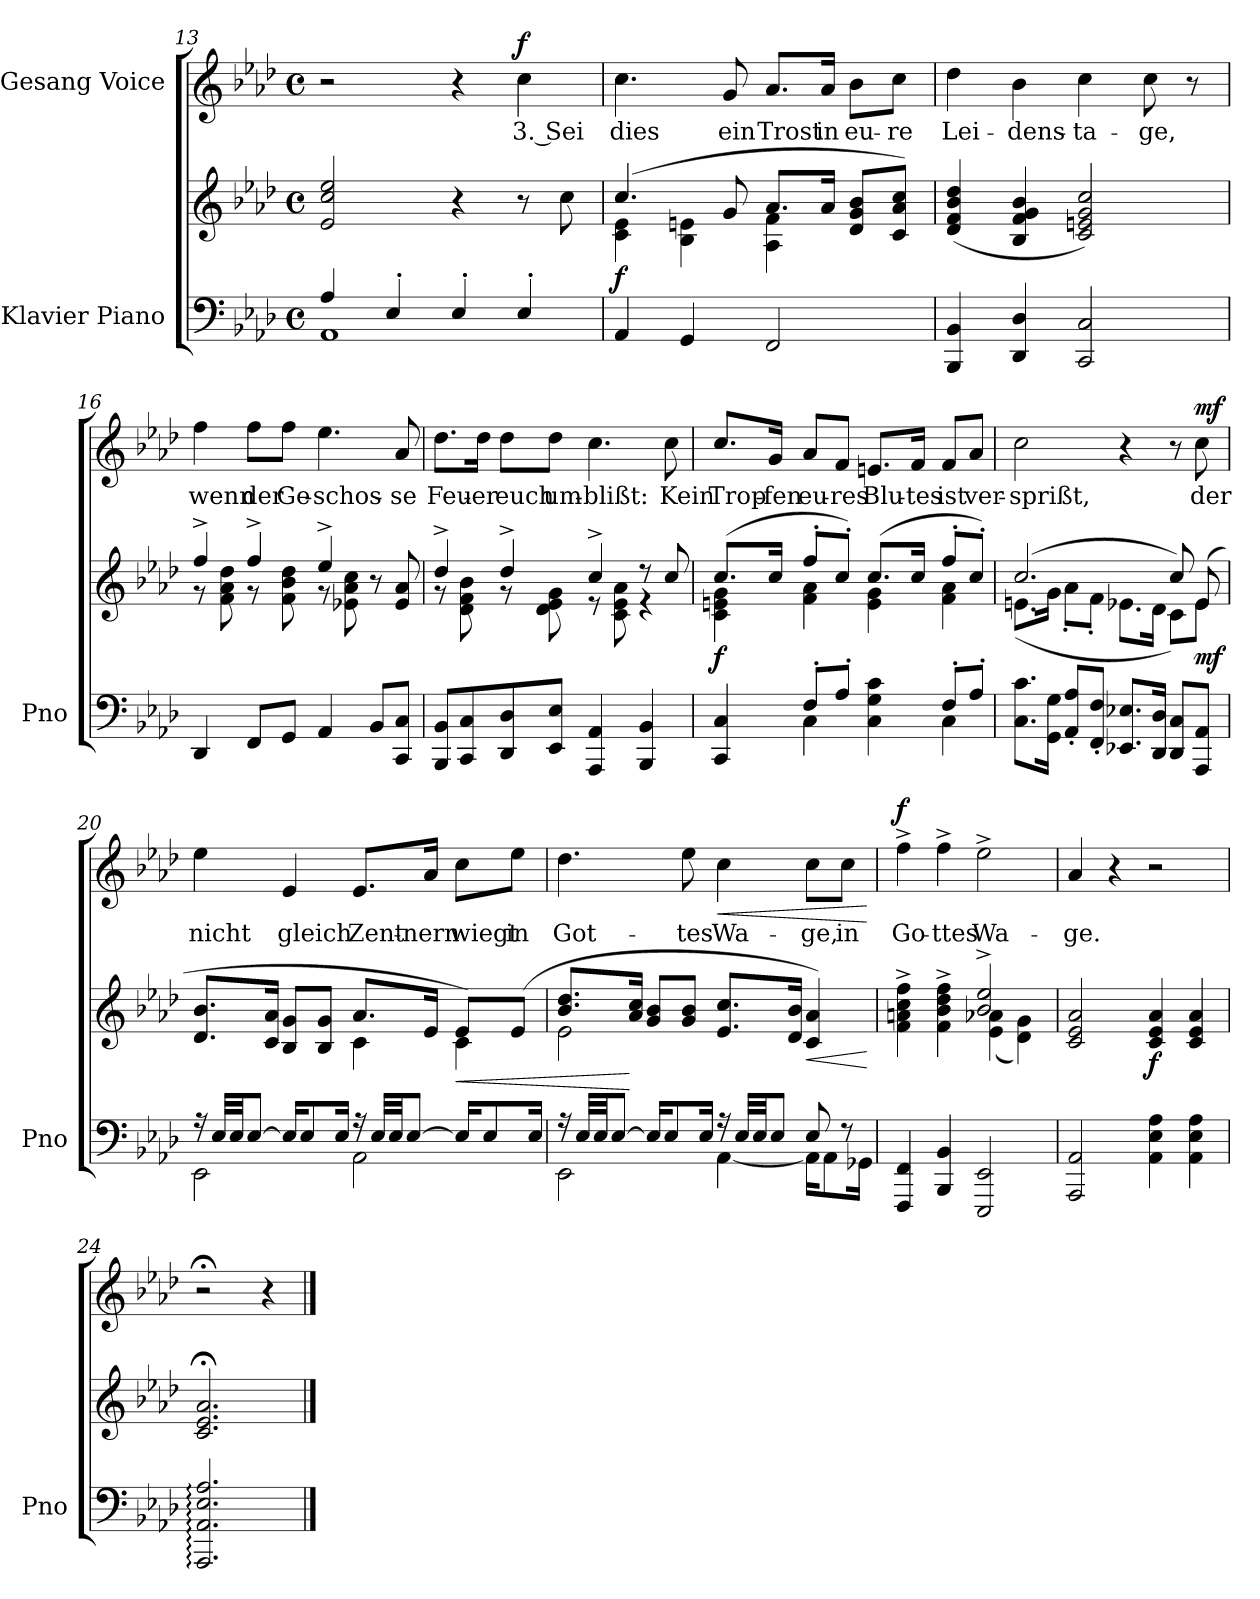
**kern	**kern	**dynam	**kern	**text	**dynam
*part2	*part2	*part2	*part1	*part1	*part1
*staff3	*staff2	*staff2/3	*staff1	*staff1	*staff1
*I"Klavier Piano	*	*	*I"Gesang Voice	*	*
*I'Pno	*	*	*	*	*
*clefF4	*clefG2	*	*clefG2	*	*
*k[b-e-a-d-]	*k[b-e-a-d-]	*	*k[b-e-a-d-]	*	*
*M4/4	*M4/4	*	*M4/4	*	*
*met(c)	*met(c)	*	*met(c)	*	*
=13	=13	=13	=13	=13	=13
*^	*	*	*	*	*
4A-/	1AA-	2e-/ 2cc/ 2ee-/	.	2r	.	.
4E-'/	.	.	.	.	.	.
4E-'/	.	4r	.	4r	.	.
!	!	!	!	!	!LO:LY:b	!LO:DY:a
4E-'/	.	8r	.	4cc\	3. Sei	f
.	.	8cc\	.	.	.	.
*v	*v	*	*	*	*	*
!!LO:LB:g=z
=14	=14	=14	=14	=14	=14
*	*^	*	*	*	*
!	!	!	!LO:DY:b	!	!LO:LY:b	!
4AA-/	(4.cc/	4c\ 4e-\	f	4.cc\	dies	.
4GG/	.	4B-\ 4en\	.	.	.	.
!	!	!	!	!	!LO:LY:b	!
.	8g/	.	.	8g/	ein	.
!	!	!	!	!	!LO:LY:b	!
2FF/	8.a-/L	4A-\ 4f\	.	8.a-/L	Trost	.
!	!	!	!	!	!LO:LY:b	!
.	16a-/Jk	.	.	16a-/Jk	in	.
!	!	!	!	!	!LO:LY:b	!
.	8d-/ 8g/ 8b-/L	4ryy	.	8b-\L	eu-	.
!	!	!	!	!	!LO:LY:b	!
.	8c/ 8a-/ 8cc/J)	.	.	8cc\J	-re	.
*	*v	*v	*	*	*	*
=15	=15	=15	=15	=15	=15
!	!	!	!	!LO:LY:b	!
4BBB-/ 4BB-/	(4d-/ 4f/ 4b-/ 4dd-/	.	4dd-\	Lei-	.
!	!	!	!	!LO:LY:b	!
4DD-/ 4D-/	4B-/ 4f/ 4g/ 4b-/	.	4b-\	-dens-	.
!	!	!	!	!LO:LY:b	!
2CC/ 2C/	2c/ 2en/ 2g/ 2cc/)	.	4cc\	-ta-	.
!	!	!	!	!LO:LY:b	!
.	.	.	8cc\	-ge,	.
.	.	.	8r	.	.
=16	=16	=16	=16	=16	=16
*	*^	*	*	*	*
!	!	!	!	!	!LO:LY:b	!
4DD-/	4ff^/	8r	.	4ff\	wenn	.
.	.	8f\ 8a-\ 8dd-\	.	.	.	.
!	!	!	!	!	!LO:LY:b	!
8FF/L	4ff^/	8r	.	8ff\L	der	.
!	!	!	!	!	!LO:LY:b	!
8GG/J	.	8f\ 8b-\ 8dd-\	.	8ff\J	Ge-	.
!	!	!	!	!	!LO:LY:b	!
4AA-/	4ee-^/	8r	.	4.ee-\	-schos-	.
.	.	8e-X\ 8a-\ 8cc\	.	.	.	.
8BB-/L	8r	4ryy	.	.	.	.
!	!	!	!	!	!LO:LY:b	!
8CC/ 8C/J	8e-/ 8a-/	.	.	8a-/	-se	.
!!LO:LB:g=z
=17	=17	=17	=17	=17	=17	=17
!	!	!	!	!	!LO:LY:b	!
8BBB-/ 8BB-/L	4dd-^/	8r	.	8.dd-\L	Feu-	.
8CC/ 8C/	.	8d-\ 8f\ 8b-\	.	.	.	.
!	!	!	!	!	!LO:LY:b	!
.	.	.	.	16dd-\Jk	-er	.
!	!	!	!	!	!LO:LY:b	!
8DD-/ 8D-/	4dd-^/	8r	.	8dd-\L	euch	.
!	!	!	!	!	!LO:LY:b	!
8EE-/ 8E-/J	.	8d-\ 8e-\ 8g\	.	8dd-\J	um-	.
!	!	!	!	!	!LO:LY:b	!
4AAA-/ 4AA-/	4cc^/	8r	.	4.cc\	-blißt:	.
.	.	8c\ 8e-\ 8a-\	.	.	.	.
4BBB-/ 4BB-/	8r	4r	.	.	.	.
!	!	!	!	!	!LO:LY:b	!
.	8cc/	.	.	8cc\	Kein	.
=18	=18	=18	=18	=18	=18	=18
*^	*	*	*	*	*	*
!	!	!	!	!LO:DY:b	!	!LO:LY:b	!
4CC/ 4C/	4ryy	(8.cc/L	4c\ 4en\ 4g\	f	8.cc/L	Trop-	.
!	!	!	!	!	!	!LO:LY:b	!
.	.	16cc/Jk	.	.	16g/Jk	-fen	.
!	!	!	!	!	!	!LO:LY:b	!
8F'/L	4C\	8ff'/L	4f\ 4a-\	.	8a-/L	eu-	.
!	!	!	!	!	!	!LO:LY:b	!
8A-'/J	.	8cc'/J)	.	.	8f/J	-res	.
!	!	!	!	!	!	!LO:LY:b	!
4C\ 4G\ 4c\	4ryy	(8.cc/L	4e\ 4g\	.	8.en/L	Blu-	.
!	!	!	!	!	!	!LO:LY:b	!
.	.	16cc/Jk	.	.	16f/Jk	-tes	.
!	!	!	!	!	!	!LO:LY:b	!
8F'/L	4C\	8ff'/L	4f\ 4a-\	.	8f/L	ist	.
!	!	!	!	!	!	!LO:LY:b	!
8A-'/J	.	8cc'/J)	.	.	8a-/J	ver-	.
*v	*v	*	*	*	*	*	*
=19	=19	=19	=19	=19	=19	=19
!	!	!	!	!	!LO:LY:b	!
8.C\ 8.c\L	(2.cc/	(>8.en\L	.	2cc\	-sprißt,	.
16GG\ 16G\Jk	.	16g\Jk	.	.	.	.
8AA-/' 8A-/'L	.	8a-'\L	.	.	.	.
8FF/' 8F/'J	.	8f'\J	.	.	.	.
8.EE-X/ 8.E-X/L	.	8.e-X\L	.	4r	.	.
16DD-/ 16D-/Jk	.	16d-\Jk	.	.	.	.
8DD-/ 8C/L	8cc/)	8c\L)	.	8r	.	.
!	!	!	!LO:DY:b	!	!LO:LY:b	!LO:DY:a
8AAA-/ 8AA-/J	(8e-/	8e-\J	mf	8cc\	der	mf
!!LO:LB:g=z
=20	=20	=20	=20	=20	=20	=20
*^	*	*	*	*	*	*
!	!	!	!	!	!	!LO:LY:b	!
16r	2EE-\	8.d-/ 8.b-/L	2ryy	.	4ee-\	nicht	.
32E-/LLL	.	.	.	.	.	.	.
32E-/JJ	.	.	.	.	.	.	.
[8E-/J	.	.	.	.	.	.	.
.	.	16c/ 16a-/Jk	.	.	.	.	.
!	!	!	!	!	!	!LO:LY:b	!
16E-/KL]	.	8B-/ 8g/L	.	.	4e-/	gleich	.
8E-/	.	.	.	.	.	.	.
.	.	8B-/ 8g/J	.	.	.	.	.
16E-/Jk	.	.	.	.	.	.	.
!	!	!	!	!	!	!LO:LY:b	!
16r	2AA-\	8.a-/L	4c\	.	8.e-/L	Zent-	.
32E-/LLL	.	.	.	.	.	.	.
32E-/JJ	.	.	.	.	.	.	.
[8E-/J	.	.	.	.	.	.	.
!	!	!	!	!	!	!LO:LY:b	!
.	.	16e-/Jk	.	.	16a-/Jk	-nern	.
!	!	!	!	!LO:HP:b	!	!LO:LY:b	!
16E-/KL]	.	8e-/L)	4c\	<	8cc\L	wiegt	.
8E-/	.	.	.	.	.	.	.
!	!	!	!	!	!	!LO:LY:b	!
.	.	(8e-/J	.	.	8ee-\J	in	.
16E-/Jk	.	.	.	.	.	.	.
=21	=21	=21	=21	=21	=21	=21	=21
!	!	!	!	!	!	!LO:LY:b	!
16r	2EE-\	8.b-/ 8.dd-/L	2e-\	.	4.dd-\	Got-	.
32E-/LLL	.	.	.	.	.	.	.
32E-/JJ	.	.	.	.	.	.	.
[8E-/J	.	.	.	.	.	.	.
.	.	16a-/ 16cc/Jk	.	[	.	.	.
16E-/KL]	.	8g/ 8b-/L	.	.	.	.	.
8E-/	.	.	.	.	.	.	.
!	!	!	!	!	!	!LO:LY:b	!
.	.	8g/ 8b-/J	.	.	8ee-\	-tes	.
16E-/Jk	.	.	.	.	.	.	.
!	!	!	!	!	!	!LO:LY:b	!LO:HP:b
16r	[4AA-\	8.e-/ 8.cc/L	2ryy	.	4cc\	Wa-	<
32E-/LLL	.	.	.	.	.	.	.
32E-/JJ	.	.	.	.	.	.	.
8E-/J	.	.	.	.	.	.	.
.	.	16d-/ 16b-/Jk	.	.	.	.	.
!	!	!	!	!LO:HP:b	!	!LO:LY:b	!
8E-/	16AA-\KL]	4c/ 4a-/)	.	<	8cc\L	-ge,	.
.	8AA-\	.	.	.	.	.	.
!	!	!	!	!	!	!LO:LY:b	!
8r	.	.	.	.	8cc\J	in	.
.	16GG-X\Jk	.	.	.	.	.	.
*v	*v	*	*	*	*	*	*
*	*v	*v	*	*	*	*
.	.	[	.	.	[
!!LO:PB:g=z
=22	=22	=22	=22	=22	=22
*	*^	*	*	*	*
!	!	!	!LO:DY:b	!	!LO:LY:b	!
!	!	!	!LO:DY:n=1:b	!	!	!LO:DY:a
4FFF/ 4FF/	4f\^ 4an\^ 4cc\^ 4ff\^	2ryy	f other-dynamics	4ff^\	Go-	f
!	!	!	!	!	!LO:LY:b	!
4BBB-/ 4BB-/	4f\^> 4b-\^> 4dd-\^> 4ff\^>	.	.	4ff^\	-ttes	.
!	!	!	!	!	!LO:LY:b	!
2EEE-/ 2EE-/	2b-/^ 2ee-/^	(4e-\ 4a-X\	.	2ee-^\	Wa-	.
.	.	4d-\ 4g\)	.	.	.	.
=23	=23	=23	=23	=23	=23	=23
!	!	!	!	!	!LO:LY:b	!
*	*v	*v	*	*	*	*
2AAA-/ 2AA-/	2c/ 2e-/ 2a-/	.	4a-/	-ge.	.
.	.	.	4r	.	.
!	!	!LO:DY:b	!	!	!
4AA-\ 4E-\ 4A-\	4c/ 4e-/ 4a-/	f	2r	.	.
4AA-\ 4E-\ 4A-\	4c/ 4e-/ 4a-/	.	.	.	.
=24	=24	=24	=24	=24	=24
2.AAA-/: 2.AA-/: 2.E-/: 2.A-/:	2.c/;< 2.e-/;< 2.a-/;<	.	2r;<	.	.
.	.	.	4r	.	.
==	==	==	==	==	==
*-	*-	*-	*-	*-	*-
